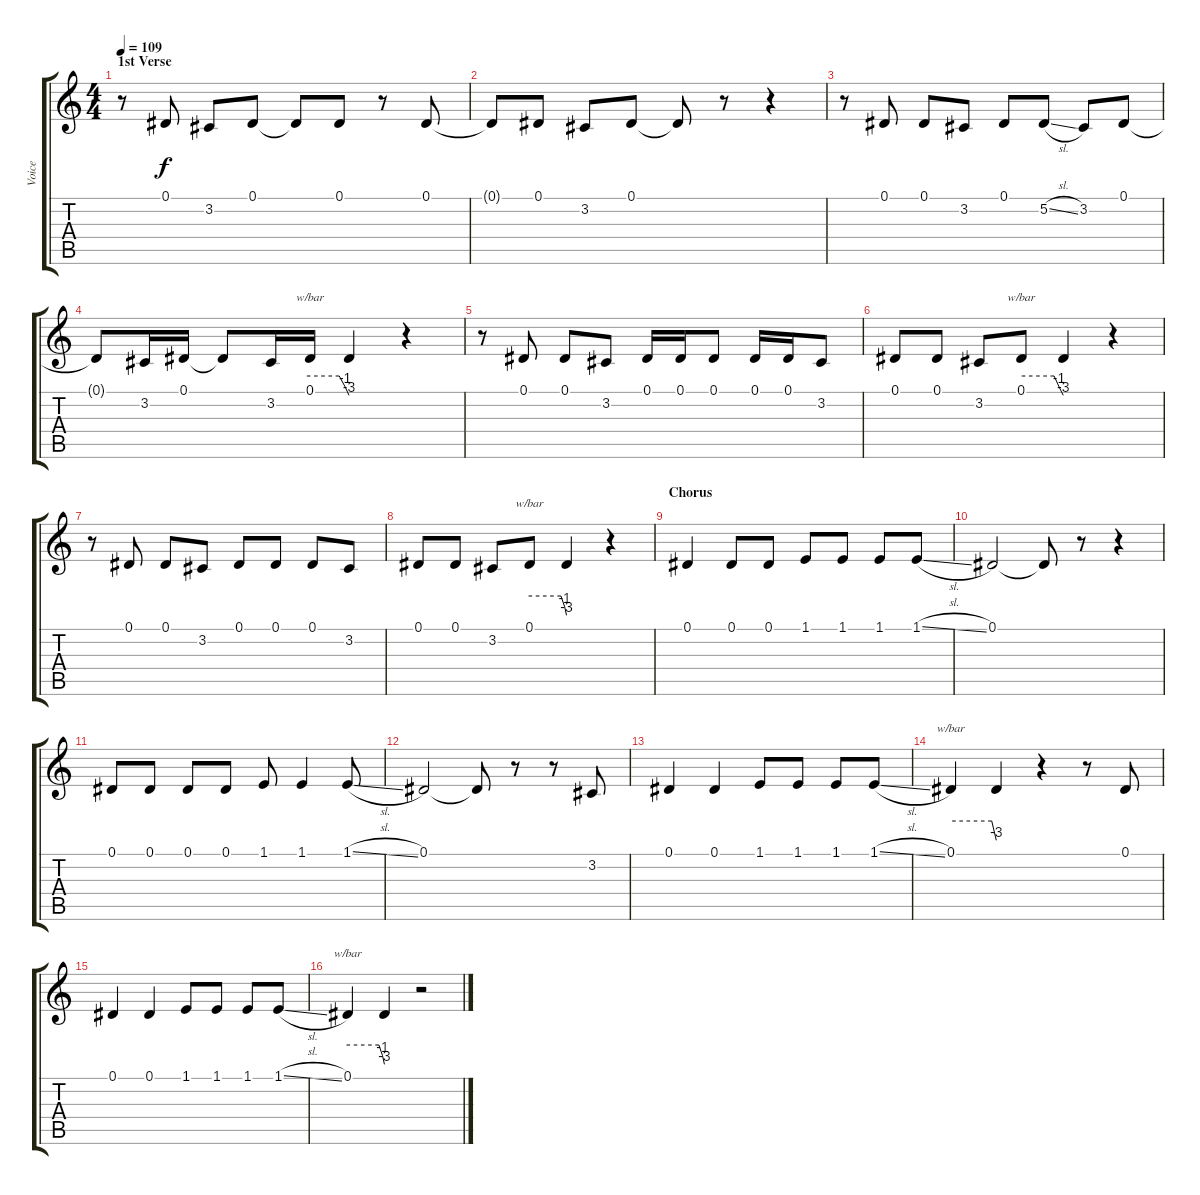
\track ("Voice" "Voice") {instrument lead6voice}
\staff {score tabs}
\tuning (Eb4 Bb3 Gb3 Db3 Ab2 Eb2) {hide}
\ts (4 4)
\section ("" "1st Verse")
\tempo 109
\clef g2
\ks c
r.8{dy f} 0.1.8 3.2.8 0.1.8 0.1{t}.8 0.1.8 r.8 0.1.8 |
0.1{t}.8 0.1.8 3.2.8 0.1.8 0.1{t}.8 r.8 r.4 |
r.8 0.1.8 0.1.8 3.2.8 0.1.8 5.2{sl}.8 3.2.8 0.1.8 |
0.1{t}.8 3.2.16 0.1.16 0.1{t}.8 3.2.16 0.1.16{tbe (custom default 0 0 45 0 54 -4 60 -12)} 0.1{t}.4 r.4 |
r.8 0.1.8 0.1.8 3.2.8 0.1.16 0.1.16 0.1.8 0.1.16 0.1.16 3.2.8 |
0.1.8 0.1.8 3.2.8 0.1.8{tbe (custom default 0 0 47 0 54 -4 60 -12)} 0.1{t}.4 r.4 |
r.8 0.1.8 0.1.8 3.2.8 0.1.8 0.1.8 0.1.8 3.2.8 |
0.1.8 0.1.8 3.2.8 0.1.8{tbe (custom default 0 0 51 0 57 -4 60 -12)} 0.1{t}.4 r.4 |
\section ("" "Chorus")
0.1.4 0.1.8 0.1.8 1.1.8 1.1.8 1.1.8 1.1{sl}.8 |
0.1.2 0.1{t}.8 r.8 r.4 |
0.1.8 0.1.8 0.1.8 0.1.8 1.1.8 1.1.4 1.1{sl}.8 |
0.1.2 0.1{t}.8 r.8 r.8 3.2.8 |
0.1.4 0.1.4 1.1.8 1.1.8 1.1.8 1.1{sl}.8 |
0.1.4{tbe (custom default 0 0 54 0 60 -12)} 0.1{t}.4 r.4 r.8 0.1.8 |
0.1.4 0.1.4 1.1.8 1.1.8 1.1.8 1.1{sl}.8 |
0.1.4{tbe (custom default 0 0 51 0 57 -4 60 -12)} 0.1{t}.4 r.2
